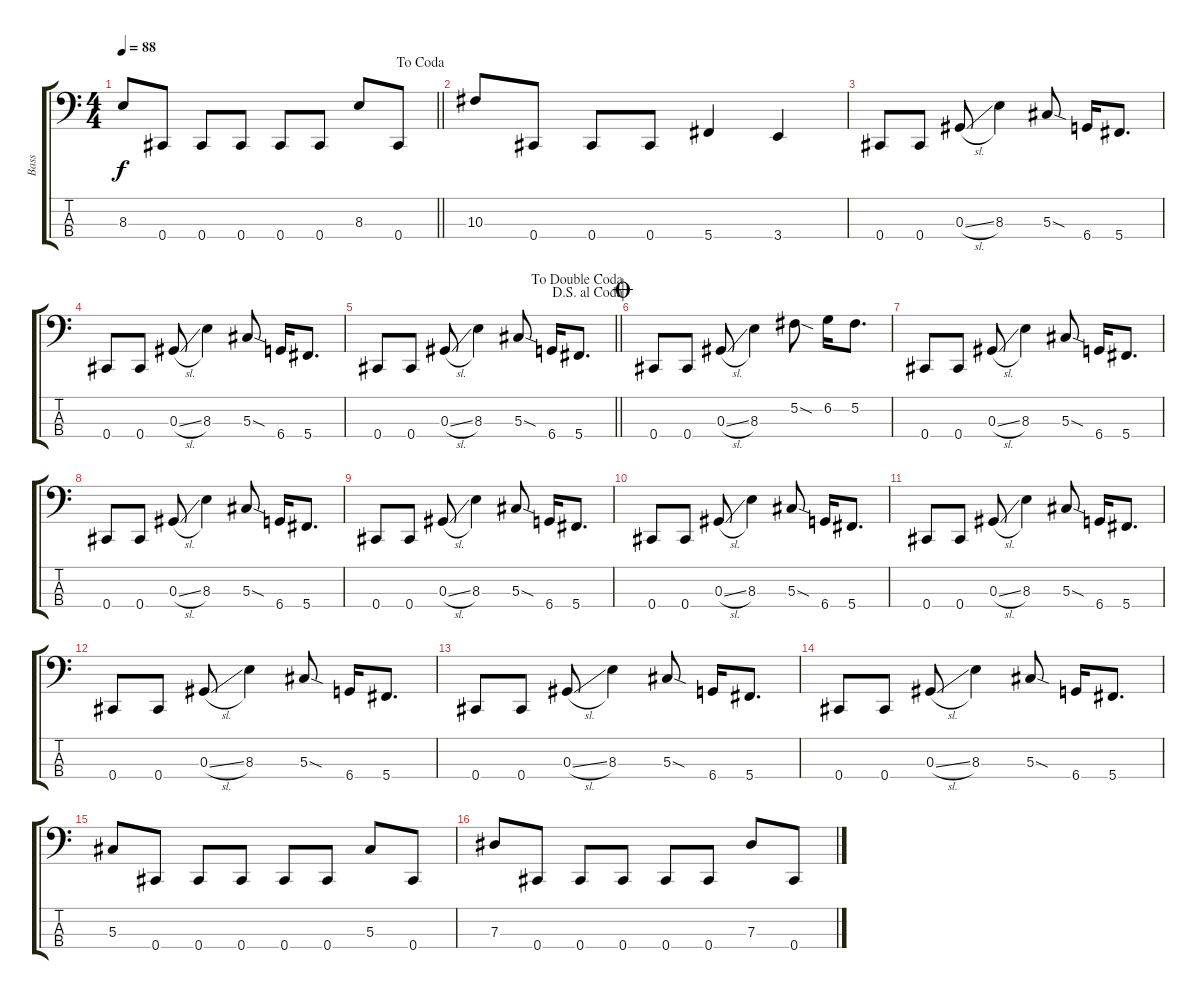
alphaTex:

\track ("Bass" "Bass") {instrument electricbassfinger}
\staff {score tabs}
\tuning (Gb2 Db2 Ab1 Db1) {hide}
\ts (4 4)
\jump dacoda
\tempo 88
\clef f4
\barLineRight lightlight
\ks c
8.3.8{dy f} 0.4.8 0.4.8 0.4.8 0.4.8 0.4.8 8.3.8 0.4.8 |
10.3.8 0.4.8 0.4.8 0.4.8 5.4.4 3.4.4 |
0.4.8 0.4.8 0.3{sl}.8 8.3.4 5.3{sod}.8 6.4.16 5.4.8{d} |
0.4.8 0.4.8 0.3{sl}.8 8.3.4 5.3{sod}.8 6.4.16 5.4.8{d} |
\jump dalsegnoalcoda
\jump dadoublecoda
\barLineRight lightlight
0.4.8 0.4.8 0.3{sl}.8 8.3.4 5.3{sod}.8 6.4.16 5.4.8{d} |
\jump coda
0.4.8 0.4.8 0.3{sl}.8 8.3.4 5.2{sod}.8 6.2.16 5.2.8{d} |
0.4.8 0.4.8 0.3{sl}.8 8.3.4 5.3{sod}.8 6.4.16 5.4.8{d} |
0.4.8 0.4.8 0.3{sl}.8 8.3.4 5.3{sod}.8 6.4.16 5.4.8{d} |
0.4.8 0.4.8 0.3{sl}.8 8.3.4 5.3{sod}.8 6.4.16 5.4.8{d} |
0.4.8 0.4.8 0.3{sl}.8 8.3.4 5.3{sod}.8 6.4.16 5.4.8{d} |
0.4.8 0.4.8 0.3{sl}.8 8.3.4 5.3{sod}.8 6.4.16 5.4.8{d} |
0.4.8 0.4.8 0.3{sl}.8 8.3.4 5.3{sod}.8 6.4.16 5.4.8{d} |
0.4.8 0.4.8 0.3{sl}.8 8.3.4 5.3{sod}.8 6.4.16 5.4.8{d} |
0.4.8 0.4.8 0.3{sl}.8 8.3.4 5.3{sod}.8 6.4.16 5.4.8{d} |
5.3.8 0.4.8 0.4.8 0.4.8 0.4.8 0.4.8 5.3.8 0.4.8 |
7.3.8 0.4.8 0.4.8 0.4.8 0.4.8 0.4.8 7.3.8 0.4.8
